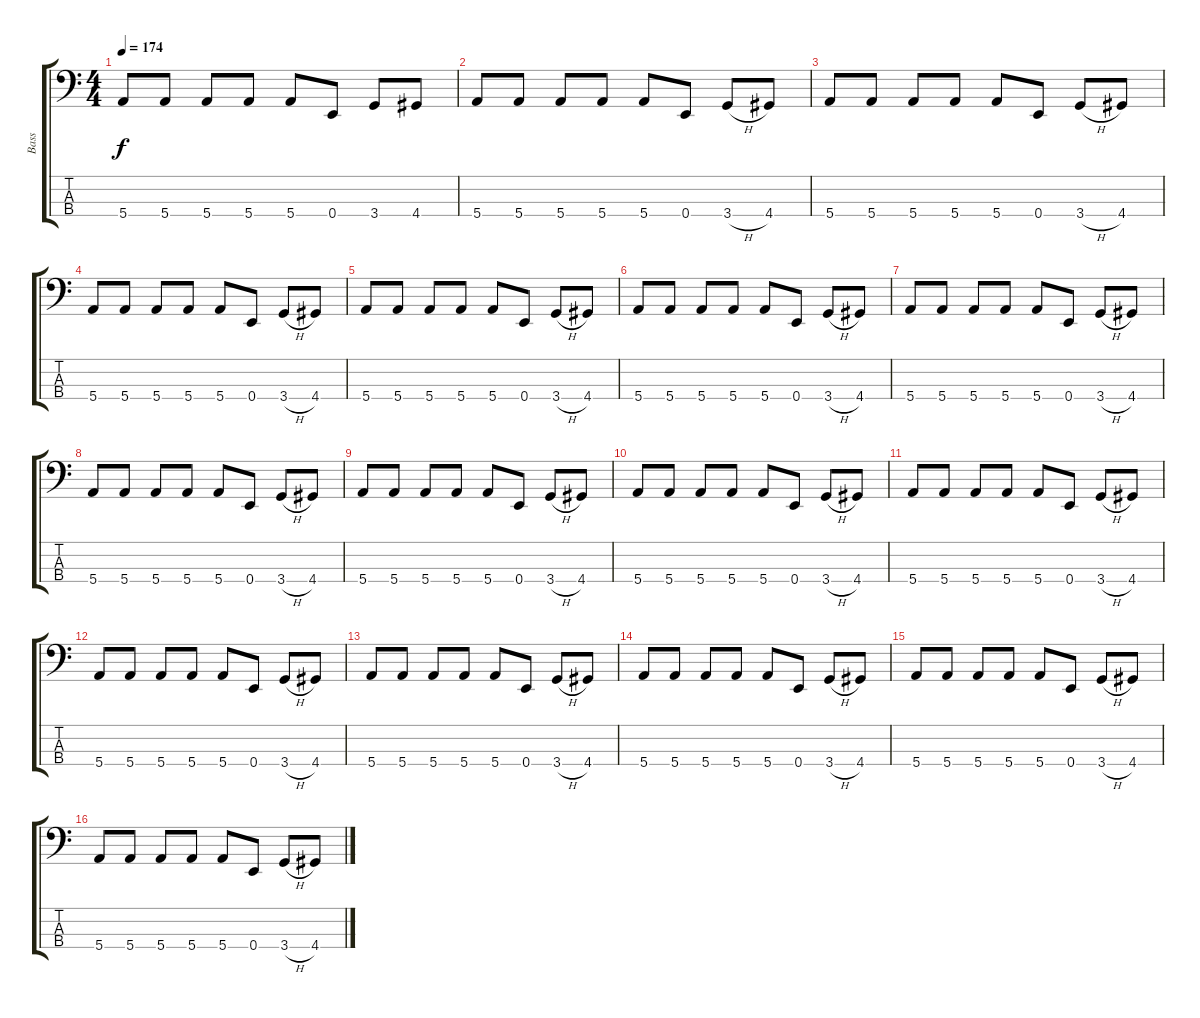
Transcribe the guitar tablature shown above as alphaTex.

\track ("Bass" "Bass") {instrument electricbassfinger}
\staff {score tabs}
\tuning (G2 D2 A1 E1) {hide}
\ts (4 4)
\tempo 174
\clef f4
\ks c
5.4.8{dy f} 5.4.8 5.4.8 5.4.8 5.4.8 0.4.8 3.4.8 4.4.8 |
5.4.8 5.4.8 5.4.8 5.4.8 5.4.8 0.4.8 3.4{h}.8 4.4.8 |
5.4.8 5.4.8 5.4.8 5.4.8 5.4.8 0.4.8 3.4{h}.8 4.4.8 |
5.4.8 5.4.8 5.4.8 5.4.8 5.4.8 0.4.8 3.4{h}.8 4.4.8 |
5.4.8 5.4.8 5.4.8 5.4.8 5.4.8 0.4.8 3.4{h}.8 4.4.8 |
5.4.8 5.4.8 5.4.8 5.4.8 5.4.8 0.4.8 3.4{h}.8 4.4.8 |
5.4.8 5.4.8 5.4.8 5.4.8 5.4.8 0.4.8 3.4{h}.8 4.4.8 |
5.4.8 5.4.8 5.4.8 5.4.8 5.4.8 0.4.8 3.4{h}.8 4.4.8 |
5.4.8 5.4.8 5.4.8 5.4.8 5.4.8 0.4.8 3.4{h}.8 4.4.8 |
5.4.8 5.4.8 5.4.8 5.4.8 5.4.8 0.4.8 3.4{h}.8 4.4.8 |
5.4.8 5.4.8 5.4.8 5.4.8 5.4.8 0.4.8 3.4{h}.8 4.4.8 |
5.4.8 5.4.8 5.4.8 5.4.8 5.4.8 0.4.8 3.4{h}.8 4.4.8 |
5.4.8 5.4.8 5.4.8 5.4.8 5.4.8 0.4.8 3.4{h}.8 4.4.8 |
5.4.8 5.4.8 5.4.8 5.4.8 5.4.8 0.4.8 3.4{h}.8 4.4.8 |
5.4.8 5.4.8 5.4.8 5.4.8 5.4.8 0.4.8 3.4{h}.8 4.4.8 |
5.4.8 5.4.8 5.4.8 5.4.8 5.4.8 0.4.8 3.4{h}.8 4.4.8
